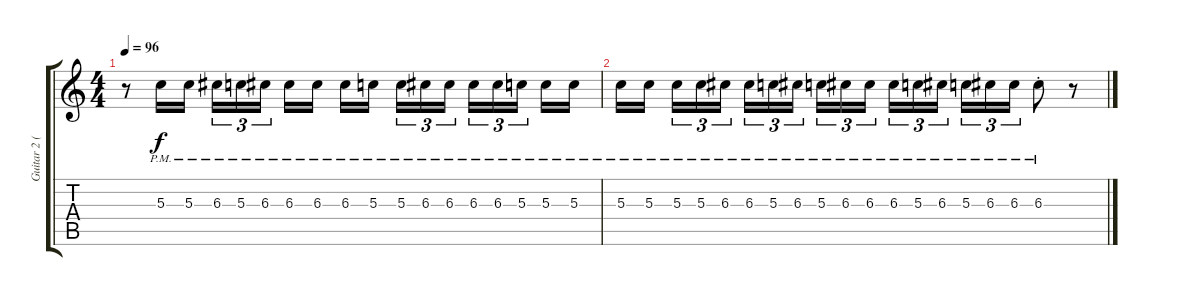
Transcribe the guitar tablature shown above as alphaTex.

\track ("Guitar 2 (Background)" "Guitar 2 (") {instrument electricguitarclean}
\staff {score tabs}
\tuning (E4 B3 G3 D3 A2 C2) {hide}
\ts (4 4)
\tempo 96
\clef g2
\ks c
r.8{dy f} 5.3{pm}.16 5.3{pm}.16 6.3{pm}.16{tu (3 2)} 5.3{pm}.16{tu (3 2)} 6.3{pm}.16{tu (3 2) beam splitsecondary} 6.3{pm}.16 6.3{pm}.16 6.3{pm}.16 5.3{pm}.16{beam splitsecondary} 5.3{pm}.16{tu (3 2)} 6.3{pm}.16{tu (3 2)} 6.3{pm}.16{tu (3 2)} 6.3{pm}.16{tu (3 2)} 6.3{pm}.16{tu (3 2)} 5.3{pm}.16{tu (3 2) beam splitsecondary} 5.3{pm}.16 5.3{pm}.16 |
5.3{pm}.16 5.3{pm}.16{beam splitsecondary} 5.3{pm}.16{tu (3 2)} 5.3{pm}.16{tu (3 2)} 6.3{pm}.16{tu (3 2)} 6.3{pm}.16{tu (3 2)} 5.3{pm}.16{tu (3 2)} 6.3{pm}.16{tu (3 2) beam splitsecondary} 5.3{pm}.16{tu (3 2)} 6.3{pm}.16{tu (3 2)} 6.3{pm}.16{tu (3 2)} 6.3{pm}.16{tu (3 2)} 5.3{pm}.16{tu (3 2)} 6.3{pm}.16{tu (3 2) beam splitsecondary} 5.3{pm}.16{tu (3 2)} 6.3{pm}.16{tu (3 2)} 6.3{pm}.16{tu (3 2)} 6.3{pm st}.8 r.8
